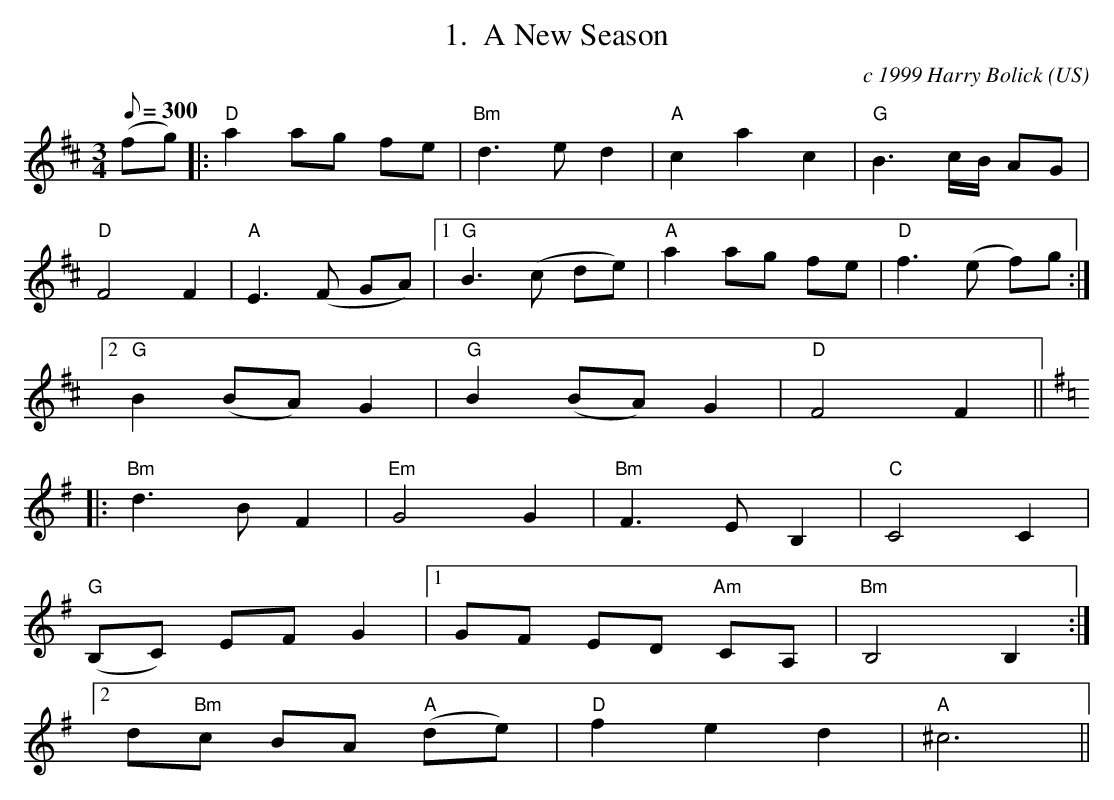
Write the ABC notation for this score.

X:1
T: 1.  A New Season
C: c 1999 Harry Bolick
O: US
M: 3/4
L: 1/8
Q: 300
K: D
(fg)|:"D"  a2 ag fe | "Bm" d3  ed2  |"A"  c2  a2c2 |"G"  B3  c/2B/2 AG |
"D" F4 F2 | "A" E3 (F GA) | [1 "G" B3 (c de) | "A" a2 ag fe |"D"  f3 (e f)g :|
[2 "G"  B2 (BA) G2| "G"  B2 (BA) G2 | "D"  F4 F2 ||
K: G
|:"Bm"  d3 B F2 | "Em"  G4  G2 |"Bm"   F3 EB,2 |"C"  C4 C2 |
"G" (B,C) EFG2 |[1 GF  ED "Am" CA, | "Bm"  B,4 B,2 :|
[2 d"Bm"c BA "A"(de) | "D" f2 e2  d2 | "A" ^c6 ||
